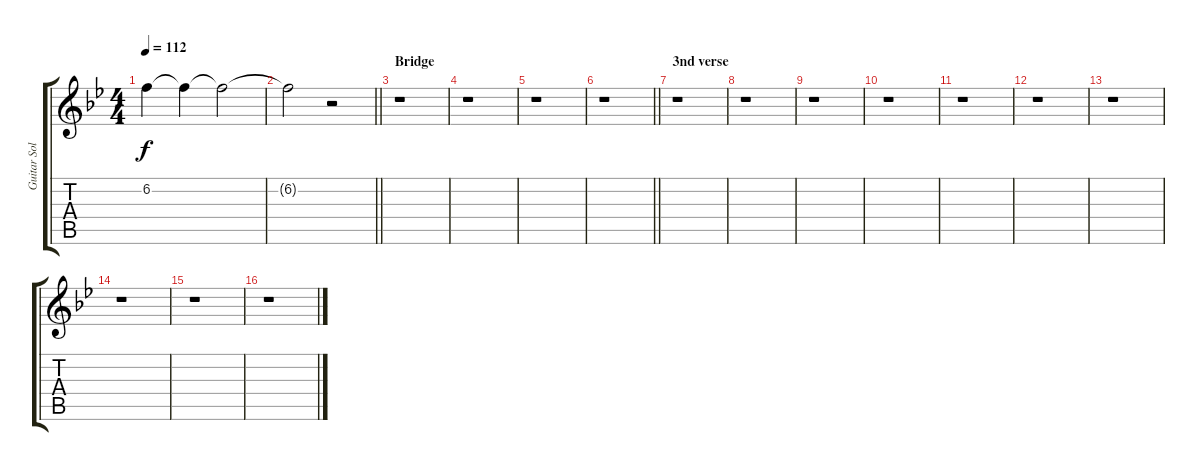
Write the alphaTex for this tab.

\track ("Guitar Solo" "Guitar Sol") {instrument overdrivenguitar}
\staff {score tabs}
\tuning (E4 B3 G3 D3 A2 E2) {hide}
\ts (4 4)
\tempo 112
\clef g2
\ks bb
6.2{t}.4{dy f} 6.2{t}.4 6.2{t}.2 |
\barLineRight lightlight
6.2{t}.2 r.2 |
\section ("" "Bridge")
r.1 |
r.1 |
r.1 |
\barLineRight lightlight
r.1 |
\section ("" "3nd verse")
r.1 |
r.1 |
r.1 |
r.1 |
r.1 |
r.1 |
r.1 |
r.1 |
r.1 |
r.1
